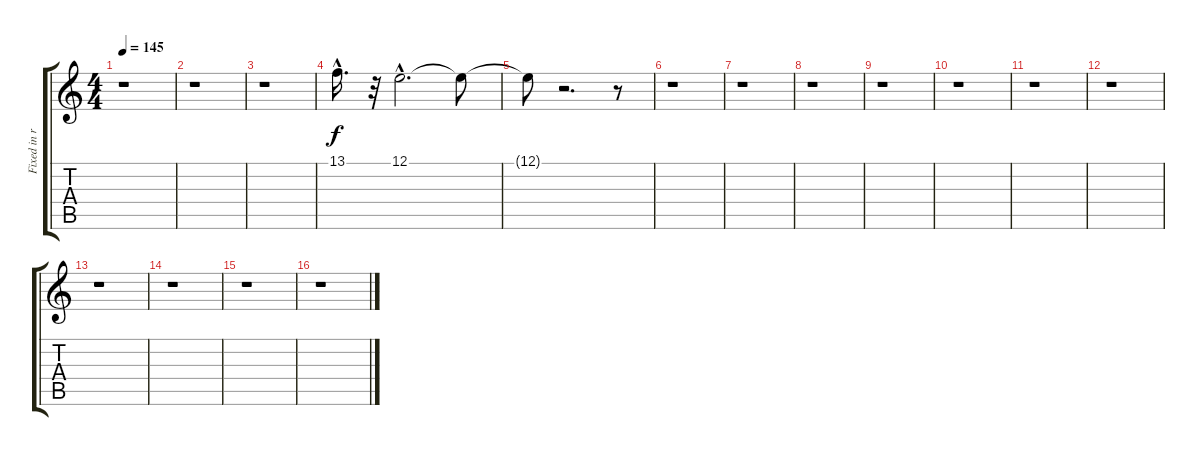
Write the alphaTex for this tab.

\track ("Fixed in revision 2 - in case you're won" "Fixed in r") {instrument bassoon}
\staff {score tabs}
\tuning (E4 B3 G3 D3 A2 E2) {hide}
\ts (4 4)
\tempo 145
\clef g2
\ks c
r.1{dy f} |
r.1 |
r.1 |
13.1{hac}.16{d balance 12} r.32 12.1{hac}.2{d} 12.1{t}.8 |
12.1{t}.8 r.2{d} r.8 |
r.1 |
r.1 |
r.1 |
r.1 |
r.1 |
r.1 |
r.1 |
r.1 |
r.1 |
r.1 |
r.1
